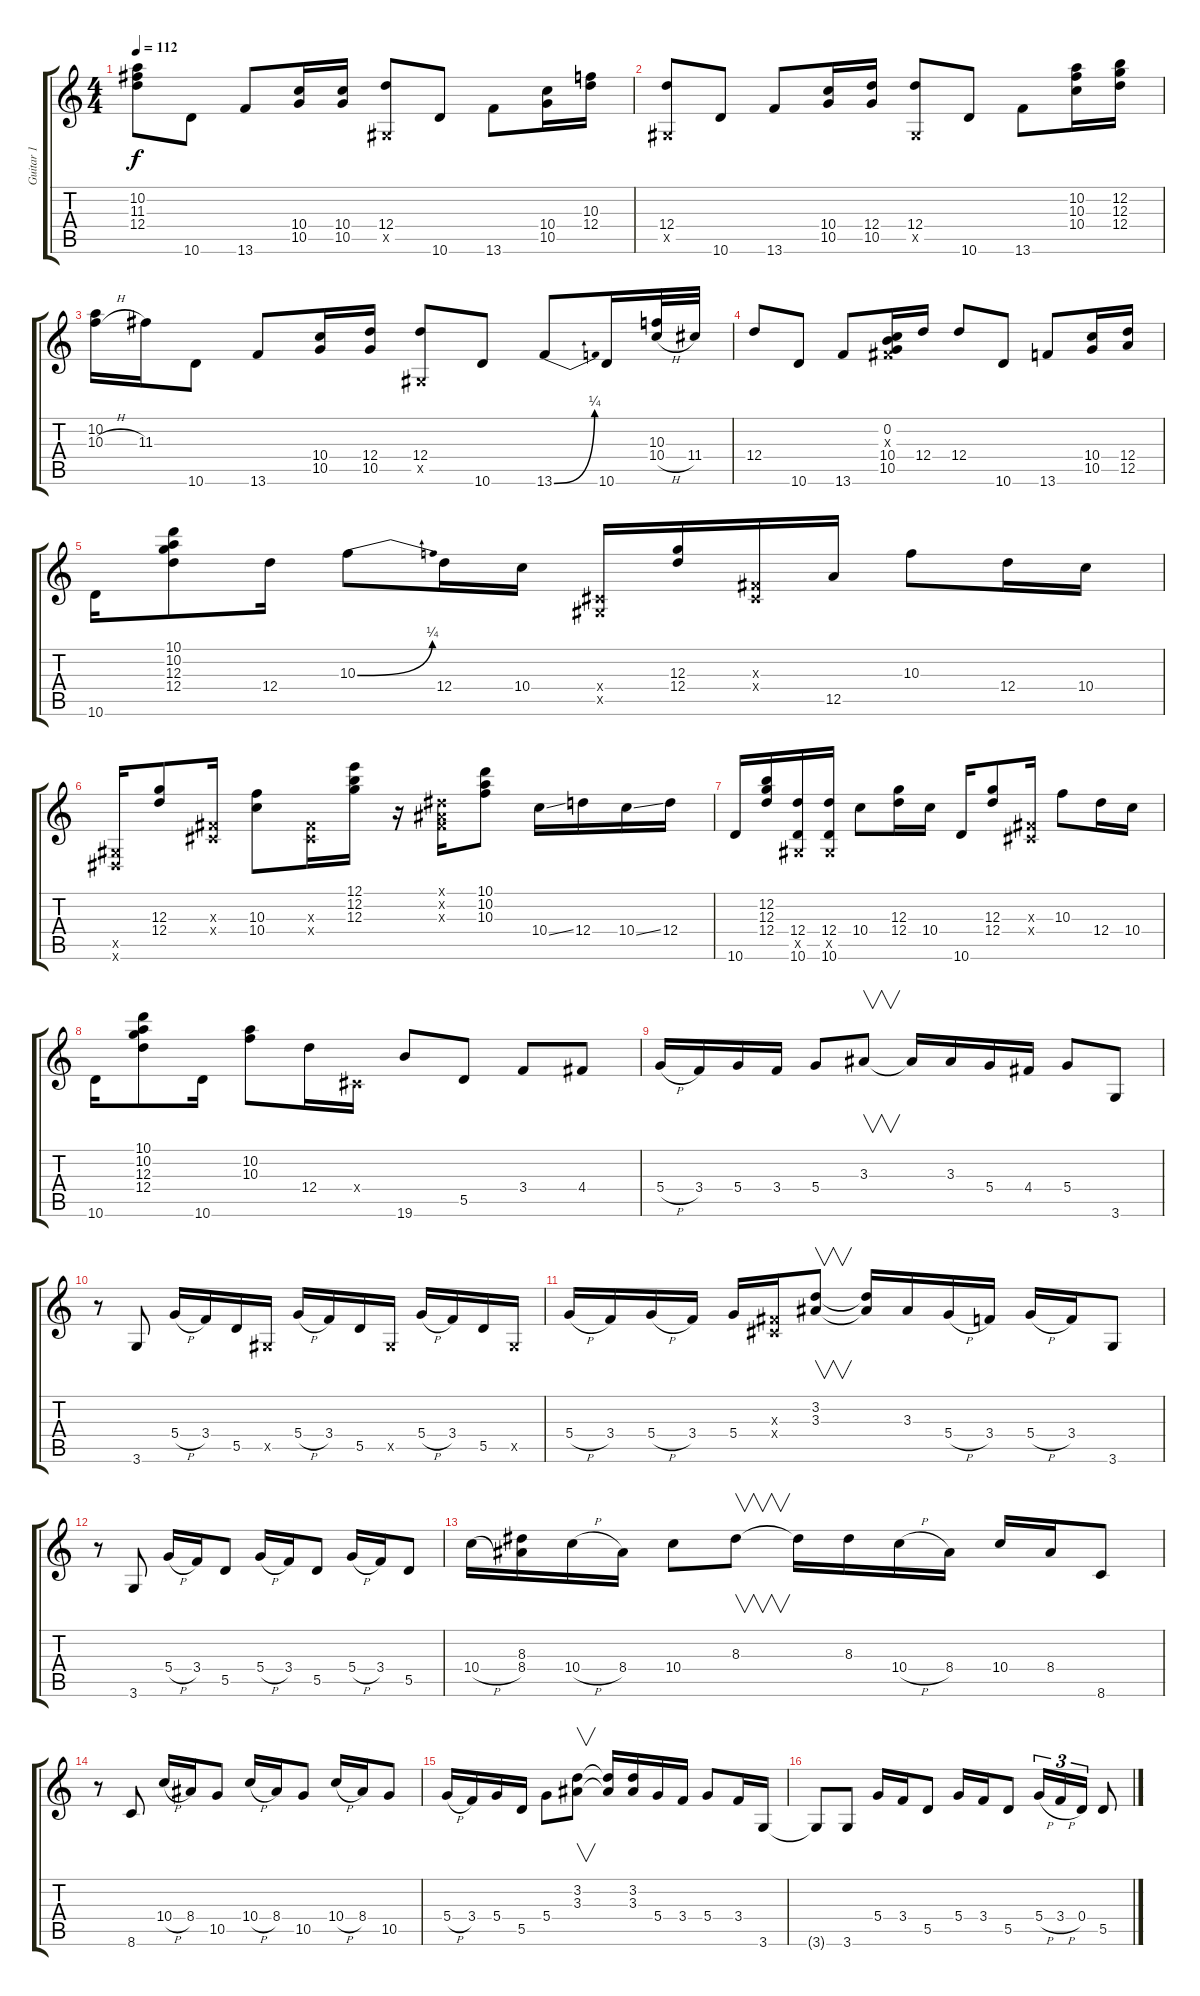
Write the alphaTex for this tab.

\track ("Guitar 1" "Guitar 1") {instrument electricguitarclean}
\staff {score tabs}
\tuning (E4 B3 G3 D3 A2 E2) {hide}
\ts (4 4)
\tempo 112
\clef g2
\ks c
(10.2 11.3 12.4).8{dy f instrument electricguitarclean} 10.6.8 13.6.8 (10.4 10.5).16 (10.4 10.5).16 (12.4 -1.5{x}).8 10.6.8 13.6.8 (10.4 10.5).16 (10.3 12.4).16 |
(12.4 -1.5{x}).8 10.6.8 13.6.8 (10.4 10.5).16 (12.4 10.5).16 (12.4 -1.5{x}).8 10.6.8 13.6.8 (10.2 10.3 10.4).16 (12.2 12.3 12.4).16 |
(10.2 10.3{h}).16 11.3.16 10.6.8 13.6.8 (10.4 10.5).16 (12.4 10.5).16 (12.4 -1.5{x}).8 10.6.8 13.6{be (bend 0 0 60 1)}.8 10.6.16 (10.3 10.4{h}).32 11.4.32 |
12.4.8 10.6.8 13.6.8 (0.2 -1.3{x} 10.4 10.5).16 12.4.16 12.4.8 10.6.8 13.6.8 (10.4 10.5).16 (12.4 12.5).16 |
10.6.16 (10.1 10.2 12.3 12.4).8 12.4.16 10.3{be (bend 0 0 60 1)}.8 12.4.16 10.4.16 (-1.4{x} -1.5{x}).16 (12.3 12.4).16 (-1.3{x} -1.4{x}).16 12.5.16 10.3.8 12.4.16 10.4.16 |
(-1.5{x} -1.6{x}).16 (12.3 12.4).8 (-1.3{x} -1.4{x}).16 (10.3 10.4).8 (-1.3{x} -1.4{x}).16 (12.1 12.2 12.3).16 r.16 (-1.1{x} -1.2{x} -1.3{x}).16 (10.1 10.2 10.3).8 10.4{ss}.16 12.4.16 10.4{ss}.16 12.4.16 |
10.6.16 (12.2 12.3 12.4).16 (12.4 -1.5{x} 10.6).16 (12.4 -1.5{x} 10.6).16 10.4.8 (12.3 12.4).16 10.4.16 10.6.16 (12.3 12.4).8 (-1.3{x} -1.4{x}).16 10.3.8 12.4.16 10.4.16 |
10.6.16 (10.1 10.2 12.3 12.4).8 10.6.16 (10.2 10.3).8 12.4.16 -1.4{x}.16 19.6.8 5.5.8 3.4.8 4.4.8 |
5.4{h}.16 3.4.16 5.4.16 3.4.16 5.4.8 3.3.8{v} 3.3{t}.16 3.3.16 5.4.16 4.4.16 5.4.8 3.6.8 |
r.8 3.6.8 5.4{h}.16 3.4.16 5.5.16 -1.5{x}.16 5.4{h}.16 3.4.16 5.5.16 -1.5{x}.16 5.4{h}.16 3.4.16 5.5.16 -1.5{x}.16 |
5.4{h}.16 3.4.16 5.4{h}.16 3.4.16 5.4.16 (-1.3{x} -1.4{x}).16 (3.2 3.3).8{v} (3.2{t} 3.3{t}).16 3.3.16 5.4{h}.16 3.4.16 5.4{h}.16 3.4.16 3.6.8 |
r.8 3.6.8 5.4{h}.16 3.4.16 5.5.8 5.4{h}.16 3.4.16 5.5.8 5.4{h}.16 3.4.16 5.5.8 |
10.4{h}.16 (8.3 8.4).16 10.4{h}.16 8.4.16 10.4.8 8.3.8{v} 8.3{t}.16 8.3.16 10.4{h}.16 8.4.16 10.4.16 8.4.16 8.6.8 |
r.8 8.6.8 10.4{h}.16 8.4.16 10.5.8 10.4{h}.16 8.4.16 10.5.8 10.4{h}.16 8.4.16 10.5.8 |
5.4{h}.16 3.4.16 5.4.16 5.5.16 5.4.8 (3.2 3.3).8{v} (3.2{t} 3.3{t}).16 (3.2 3.3).16 5.4.16 3.4.16 5.4.8 3.4.16 3.6.16 |
3.6{t}.8 3.6.8 5.4.16 3.4.16 5.5.8 5.4.16 3.4.16 5.5.8 5.4{h}.16{tu (3 2)} 3.4{h}.16{tu (3 2)} 0.4.16{tu (3 2)} 5.5.8
